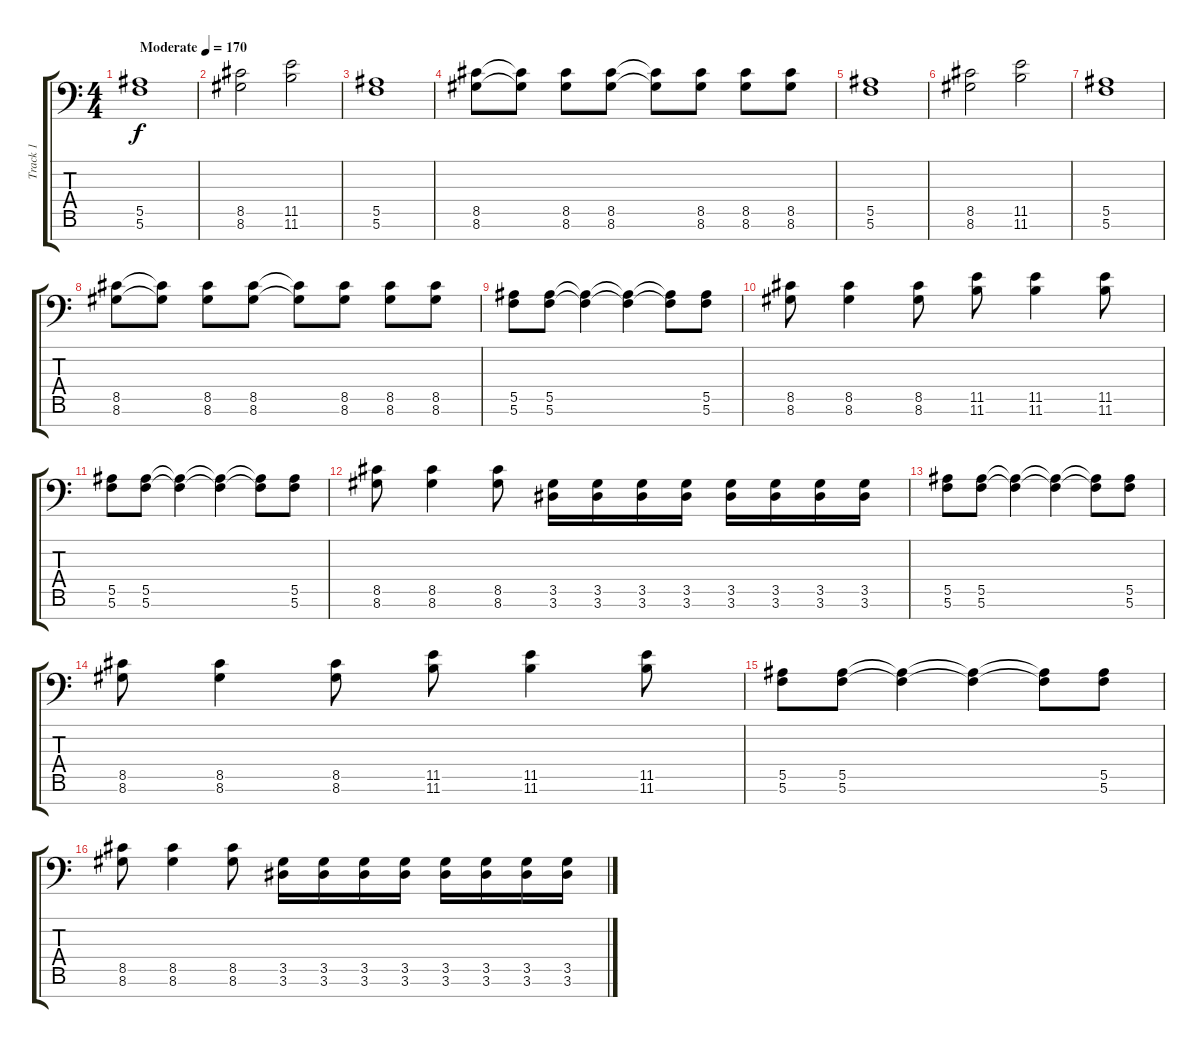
\track ("Track 1" "Track 1") {instrument distortionguitar}
\staff {score tabs}
\tuning (C4 G3 Eb3 Bb2 F2 C2 F1) {hide}
\ts (4 4)
\tempo (170 "Moderate")
\clef f4
\ks c
(5.5 5.6).1{dy f instrument distortionguitar} |
(8.5 8.6).2 (11.5 11.6).2 |
(5.5 5.6).1 |
(8.5 8.6).8 (8.5{t} 8.6{t}).8 (8.5 8.6).8 (8.5 8.6).8 (8.5{t} 8.6{t}).8 (8.5 8.6).8 (8.5 8.6).8 (8.5 8.6).8 |
(5.5 5.6).1 |
(8.5 8.6).2 (11.5 11.6).2 |
(5.5 5.6).1 |
(8.5 8.6).8 (8.5{t} 8.6{t}).8 (8.5 8.6).8 (8.5 8.6).8 (8.5{t} 8.6{t}).8 (8.5 8.6).8 (8.5 8.6).8 (8.5 8.6).8 |
(5.5 5.6).8 (5.5 5.6).8 (5.5{t} 5.6{t}).4 (5.5{t} 5.6{t}).4 (5.5{t} 5.6{t}).8 (5.5 5.6).8 |
(8.5 8.6).8 (8.5 8.6).4 (8.5 8.6).8 (11.5 11.6).8 (11.5 11.6).4 (11.5 11.6).8 |
(5.5 5.6).8 (5.5 5.6).8 (5.5{t} 5.6{t}).4 (5.5{t} 5.6{t}).4 (5.5{t} 5.6{t}).8 (5.5 5.6).8 |
(8.5 8.6).8 (8.5 8.6).4 (8.5 8.6).8 (3.5 3.6).16 (3.5 3.6).16 (3.5 3.6).16 (3.5 3.6).16 (3.5 3.6).16 (3.5 3.6).16 (3.5 3.6).16 (3.5 3.6).16 |
(5.5 5.6).8 (5.5 5.6).8 (5.5{t} 5.6{t}).4 (5.5{t} 5.6{t}).4 (5.5{t} 5.6{t}).8 (5.5 5.6).8 |
(8.5 8.6).8 (8.5 8.6).4 (8.5 8.6).8 (11.5 11.6).8 (11.5 11.6).4 (11.5 11.6).8 |
(5.5 5.6).8 (5.5 5.6).8 (5.5{t} 5.6{t}).4 (5.5{t} 5.6{t}).4 (5.5{t} 5.6{t}).8 (5.5 5.6).8 |
(8.5 8.6).8 (8.5 8.6).4 (8.5 8.6).8 (3.5 3.6).16 (3.5 3.6).16 (3.5 3.6).16 (3.5 3.6).16 (3.5 3.6).16 (3.5 3.6).16 (3.5 3.6).16 (3.5 3.6).16
